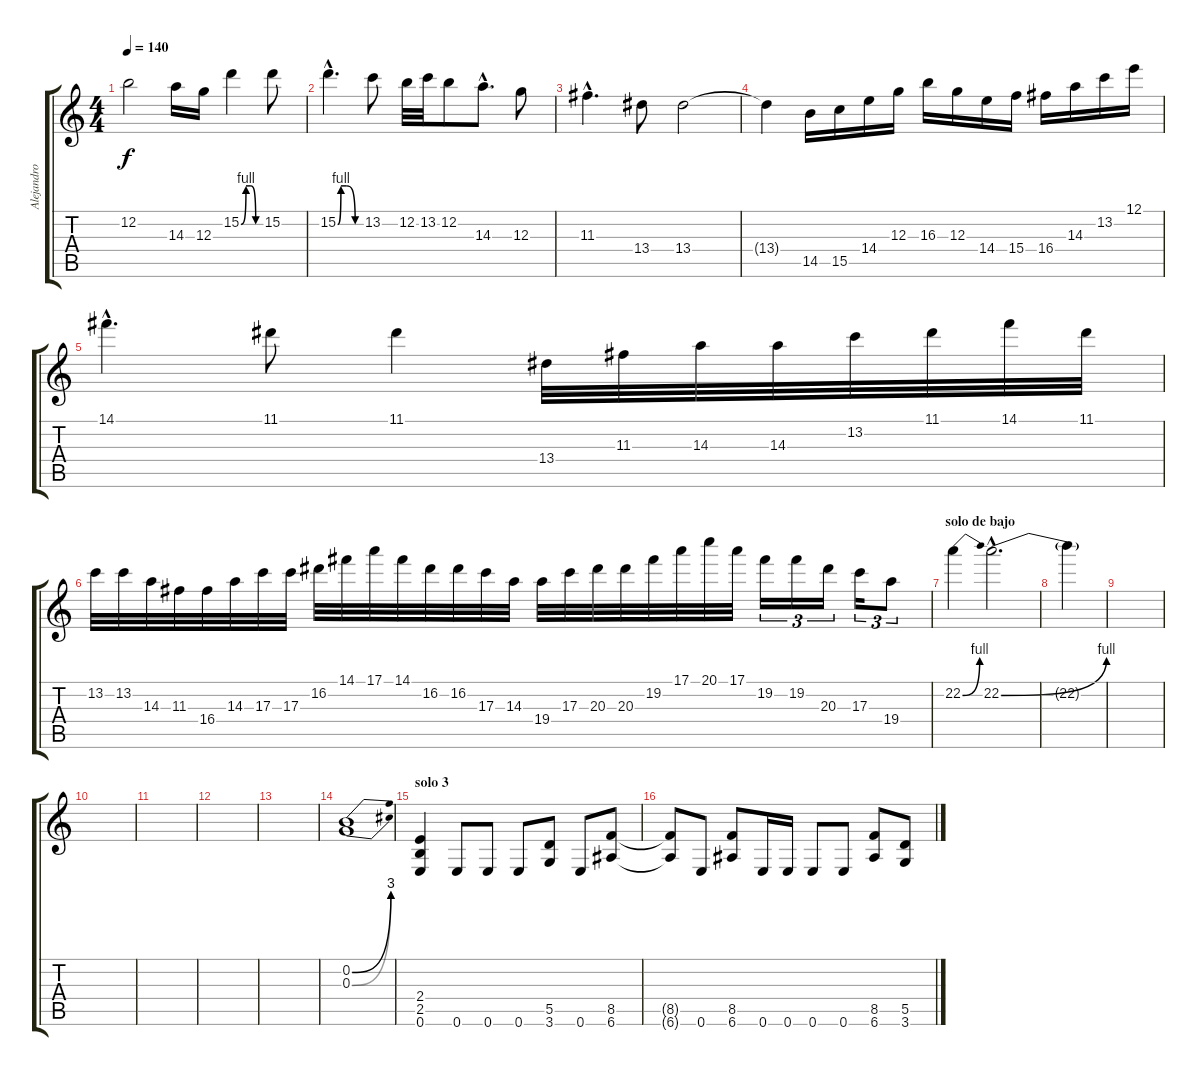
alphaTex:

\track ("Alejandro Silva" "Alejandro ") {instrument distortionguitar}
\staff {score tabs}
\tuning (E4 B3 G3 D3 A2 E2) {hide}
\ts (4 4)
\tempo 140
\clef g2
\ks c
12.2.2{dy f} 14.3.16 12.3.16 15.2{be (custom 0 0 15 4 30 4 45 0 60 0)}.4 15.2.8 |
15.2{be (custom 0 0 8 4 23 4 45 0 60 0) hac}.4{d} 13.2.8 12.2.32 13.2.32 12.2.8 14.3{hac}.8{d} 12.3.8 |
11.3{hac}.4{d} 13.4.8 13.4.2 |
13.4{t}.4 14.5.16 15.5.16 14.4.16 12.3.16 16.3.16 12.3.16 14.4.16 15.4.16 16.4.16 14.3.16 13.2.16 12.1.16 |
14.1{hac}.4{d} 11.1.8 11.1.4 13.4.32 11.3.32 14.3.32 14.3.32 13.2.32 11.1.32 14.1.32 11.1.32 |
13.2.32 13.2.32 14.3.32 11.3.32 16.4.32 14.3.32 17.3.32 17.3.32 16.2.32 14.1.32 17.1.32 14.1.32 16.2.32 16.2.32 17.3.32 14.3.32 19.4.32 17.3.32 20.3.32 20.3.32 19.2.32 17.1.32 20.1.32 17.1.32 19.2.16{tu (3 2)} 19.2.16{tu (3 2)} 20.3.16{tu (3 2)} 17.3.16{tu (3 2)} 19.4.8{tu (3 2)} |
\section ("" "solo de bajo")
22.2{be (bend 0 0 60 4)}.4 22.2{be (bend 0 0 60 4) hac}.2{d} |
22.2{t}.4 |
|
|
|
|
|
(0.2{be (bend 0 0 60 12)} 0.3{be (bend 0 0 60 12)}).1 |
\section ("" "solo 3")
(2.4 2.5 0.6).4 0.6.8 0.6.8 0.6.8 (5.5 3.6).8 0.6.8 (8.5 6.6).8 |
(8.5{t} 6.6{t}).8 0.6.8 (8.5 6.6).8 0.6.16 0.6.16 0.6.8 0.6.8 (8.5 6.6).8 (5.5 3.6).8
